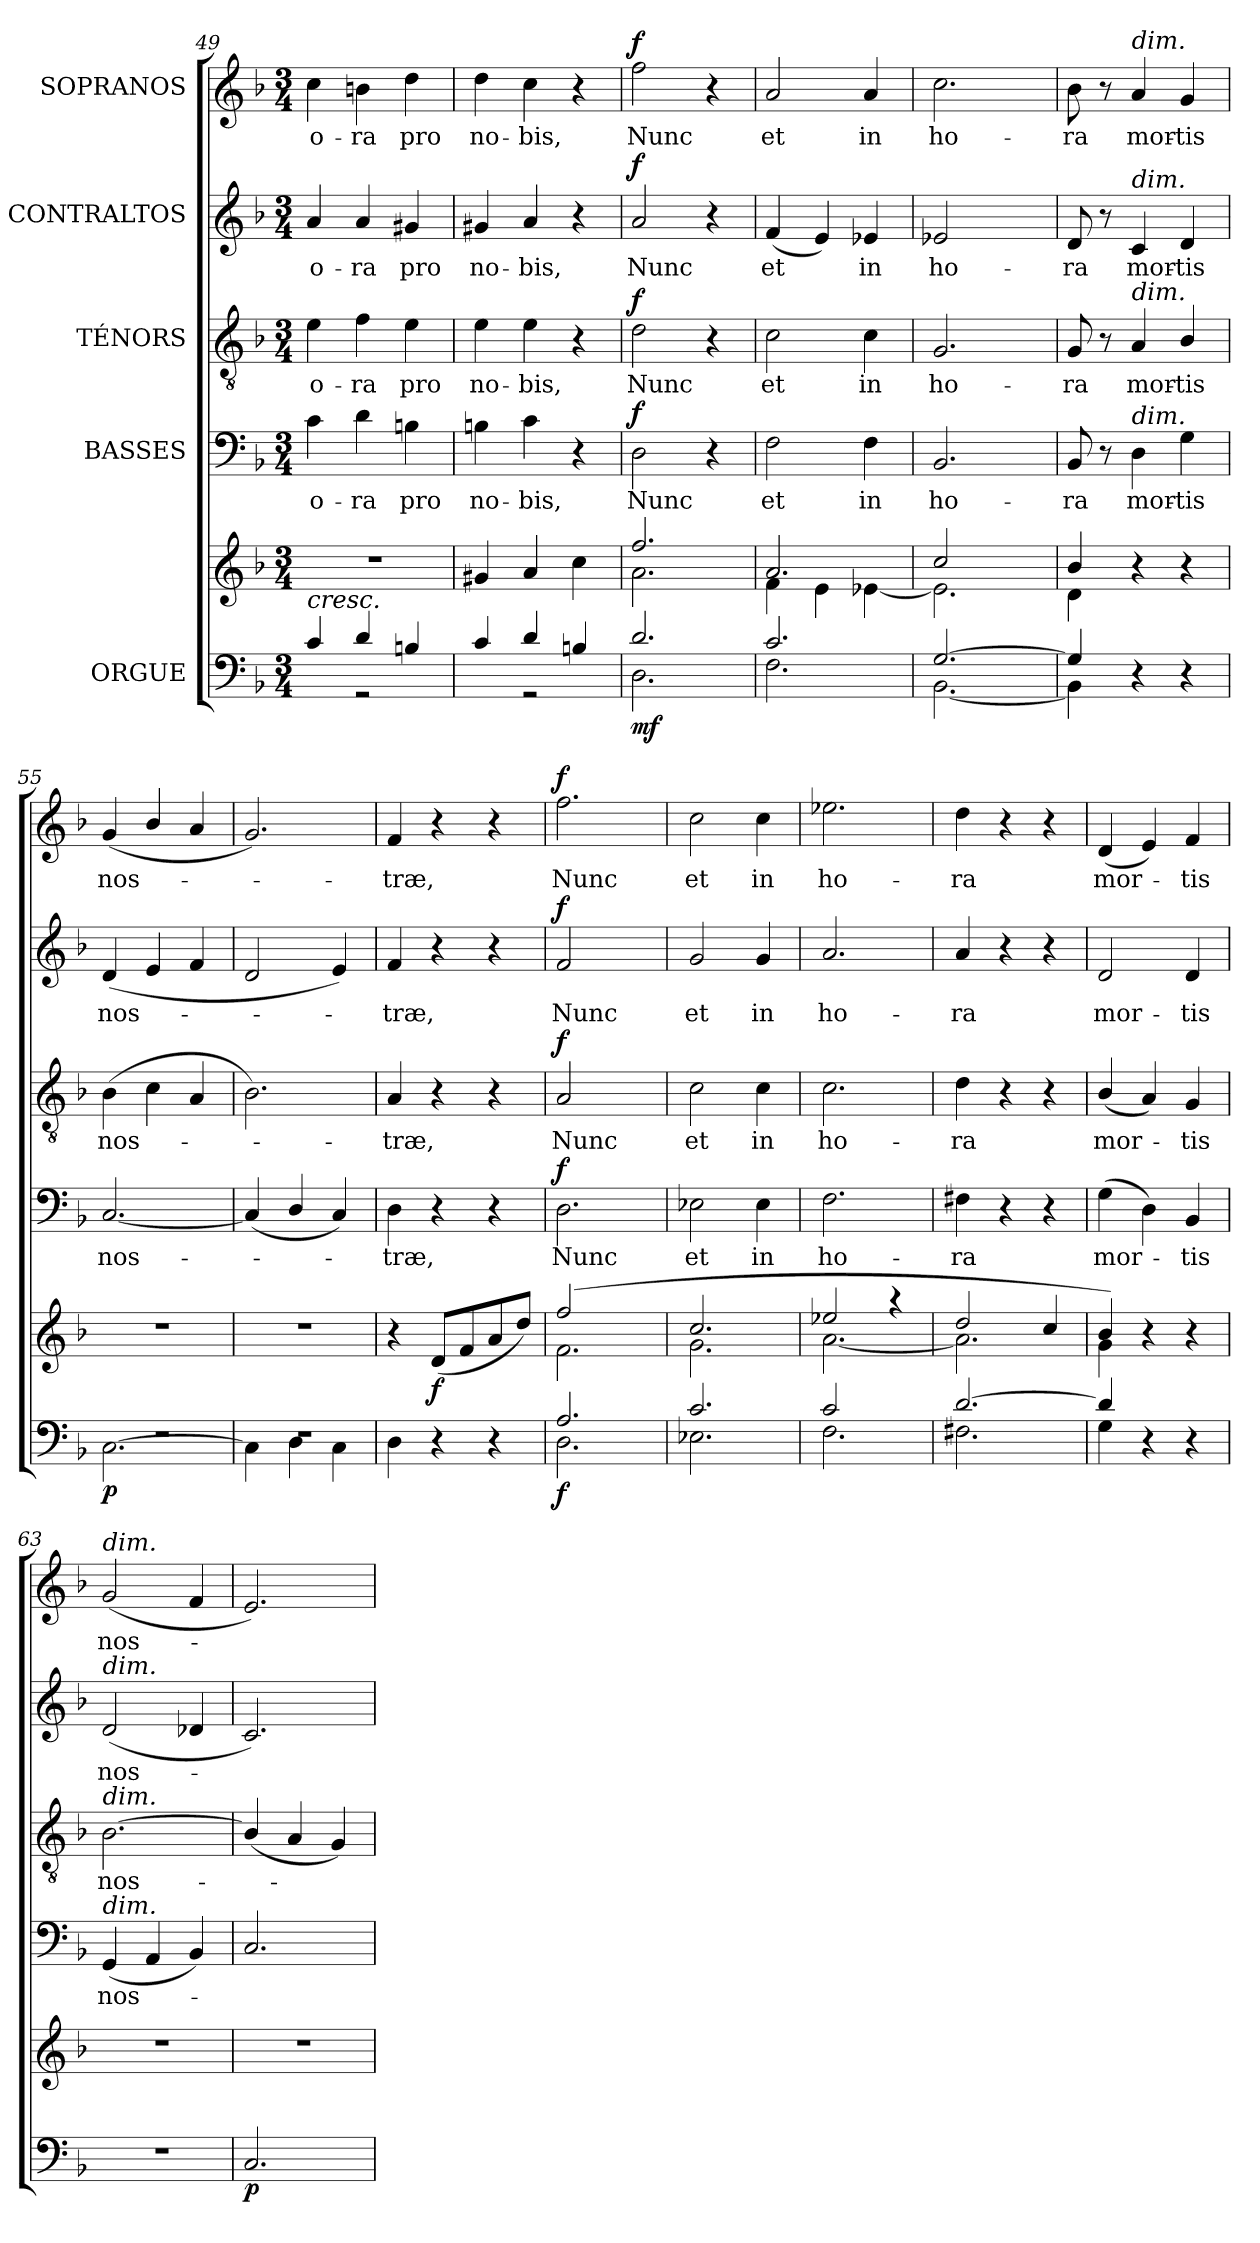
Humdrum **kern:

**kern	**kern	**dynam	**kern	**text	**dynam	**kern	**text	**dynam	**kern	**text	**dynam	**kern	**text	**dynam
*part5	*part5	*part5	*part4	*part4	*part4	*part3	*part3	*part3	*part2	*part2	*part2	*part1	*part1	*part1
*staff6	*staff5	*staff5/6	*staff4	*staff4	*staff4	*staff3	*staff3	*staff3	*staff2	*staff2	*staff2	*staff1	*staff1	*staff1
*I"ORGUE	*	*	*I"BASSES	*	*	*I"TÉNORS	*	*	*I"CONTRALTOS	*	*	*I"SOPRANOS	*	*
!!LO:PB:g=z
*clefF4	*clefG2	*	*clefF4	*	*	*clefGv2	*	*	*clefG2	*	*	*clefG2	*	*
*k[b-]	*k[b-]	*	*k[b-]	*	*	*k[b-]	*	*	*k[b-]	*	*	*k[b-]	*	*
*F:	*F:	*	*F:	*	*	*F:	*	*	*F:	*	*	*F:	*	*
*M3/4	*M3/4	*	*M3/4	*	*	*M3/4	*	*	*M3/4	*	*	*M3/4	*	*
=49	=49	=49	=49	=49	=49	=49	=49	=49	=49	=49	=49	=49	=49	=49
*^	*	*	*	*	*	*	*	*	*	*	*	*	*	*
!LO:TX:a:i:t=cresc.	!	!	!	!	!	!	!	!	!	!	!	!	!	!	!
!	!	!	!	!	!LO:LY:b	!	!	!LO:LY:b	!	!	!LO:LY:b	!	!	!LO:LY:b	!
4c/	4ryy	2.r	.	4c\	o-	.	4e\	o-	.	4a/	o-	.	4cc\	o-	.
!	!	!	!	!	!LO:LY:b	!	!	!LO:LY:b	!	!	!LO:LY:b	!	!	!LO:LY:b	!
4d/	2rGG	.	.	4d\	-ra	.	4f\	-ra	.	4a/	-ra	.	4bn\	-ra	.
!	!	!	!	!	!LO:LY:b	!	!	!LO:LY:b	!	!	!LO:LY:b	!	!	!LO:LY:b	!
4Bn/	.	.	.	4Bn\	pro	.	4e\	pro	.	4g#X/	pro	.	4dd\	pro	.
=50	=50	=50	=50	=50	=50	=50	=50	=50	=50	=50	=50	=50	=50	=50	=50
!	!	!	!	!	!LO:LY:b	!	!	!LO:LY:b	!	!	!LO:LY:b	!	!	!LO:LY:b	!
4c/	4ryy	4g#X/	.	4Bn\	no-	.	4e\	no-	.	4g#X/	no-	.	4dd\	no-	.
!	!	!	!	!	!LO:LY:b	!	!	!LO:LY:b	!	!	!LO:LY:b	!	!	!LO:LY:b	!
4d/	2rGG	4a/	.	4c\	-bis,	.	4e\	-bis,	.	4a/	-bis,	.	4cc\	-bis,	.
4Bn/	.	4cc\	.	4r	.	.	4r	.	.	4r	.	.	4r	.	.
=51	=51	=51	=51	=51	=51	=51	=51	=51	=51	=51	=51	=51	=51	=51	=51
*	*	*^	*	*	*	*	*	*	*	*	*	*	*	*	*
!	!	!	!	!LO:DY:b=2	!	!LO:LY:b	!LO:DY:b	!	!LO:LY:b	!LO:DY:b	!	!LO:LY:b	!LO:DY:b	!	!LO:LY:b	!LO:DY:b
2.d/	2.D\	2.ff/	2.a\	mf	2D\	Nunc	f	2d\	Nunc	f	2a/	Nunc	f	2ff\	Nunc	f
.	.	.	.	.	4r	.	.	4r	.	.	4r	.	.	4r	.	.
=52	=52	=52	=52	=52	=52	=52	=52	=52	=52	=52	=52	=52	=52	=52	=52	=52
!	!	!	!	!	!	!LO:LY:b	!	!	!LO:LY:b	!	!	!LO:LY:b	!	!	!LO:LY:b	!
2.c/	2.F\	2.a/	4f\	.	2F\	et	.	2c\	et	.	(<4f/	et	.	2a/	et	.
.	.	.	4e\	.	.	.	.	.	.	.	4e/)	.	.	.	.	.
!	!	!	!	!	!	!LO:LY:b	!	!	!LO:LY:b	!	!	!LO:LY:b	!	!	!LO:LY:b	!
.	.	.	[4e-X\	.	4F\	in	.	4c\	in	.	4e-X/	in	.	4a/	in	.
=53	=53	=53	=53	=53	=53	=53	=53	=53	=53	=53	=53	=53	=53	=53	=53	=53
!	!	!	!	!	!	!LO:LY:b	!	!	!LO:LY:b	!	!	!LO:LY:b	!	!	!LO:LY:b	!
[2.G/	[2.BB-\	2cc/	2.e-\]	.	2.BB-/	ho-	.	2.G/	ho-	.	2e-X/	ho-	.	2.cc\	ho-	.
.	.	4ryy	.	.	.	.	.	.	.	.	4ryy	.	.	.	.	.
=54	=54	=54	=54	=54	=54	=54	=54	=54	=54	=54	=54	=54	=54	=54	=54	=54
!	!	!	!	!	!	!LO:LY:b	!	!	!LO:LY:b	!	!	!LO:LY:b	!	!	!LO:LY:b	!
4G/]	4BB-\]	4b-/	4d\	.	8BB-/	-ra	.	8G/	-ra	.	8d/	-ra	.	8b-\	-ra	.
.	.	.	.	.	8r	.	.	8r	.	.	8r	.	.	8r	.	.
!	!	!	!	!	!	!	!	!	!	!	!	!	!	!LO:TX:a:i:t=dim.	!	!
!	!	!	!	!	!	!	!	!	!	!	!LO:TX:a:i:t=dim.	!	!	!	!	!
!	!	!	!	!	!	!	!	!LO:TX:a:i:t=dim.	!	!	!	!	!	!	!	!
!	!	!	!	!	!LO:TX:a:i:t=dim.	!	!	!	!	!	!	!	!	!	!	!
!	!	!	!	!	!	!LO:LY:b	!	!	!LO:LY:b	!	!	!LO:LY:b	!	!	!LO:LY:b	!
4r	2ryy	4r	2ryy	.	4D\	mor-	.	4A/	mor-	.	4c/	mor-	.	4a/	mor-	.
!	!	!	!	!	!	!LO:LY:b	!	!	!LO:LY:b	!	!	!LO:LY:b	!	!	!LO:LY:b	!
4r	.	4r	.	.	4G\	-tis	.	4B-/	-tis	.	4d/	-tis	.	4g/	-tis	.
*	*	*v	*v	*	*	*	*	*	*	*	*	*	*	*	*	*
!!LO:PB:g=z
=55	=55	=55	=55	=55	=55	=55	=55	=55	=55	=55	=55	=55	=55	=55	=55
!	!	!	!LO:DY:b=2	!	!LO:LY:b	!	!	!LO:LY:b	!	!	!LO:LY:b	!	!	!LO:LY:b	!
[2.C\	2.rF	2.r	p	[2.C/	nos-	.	(>4B-\	nos-	.	(>4d/	nos-	.	(<4g/	nos-	.
.	.	.	.	.	.	.	4c\	.	.	4e/	.	.	4b-/	.	.
.	.	.	.	.	.	.	4A/	.	.	4f/	.	.	4a/	.	.
=56	=56	=56	=56	=56	=56	=56	=56	=56	=56	=56	=56	=56	=56	=56	=56
4C\]	2.rF	2.r	.	(<4C/]	.	.	2.B-\)	.	.	2d/	.	.	2.g/)	.	.
4D\	.	.	.	4D/	.	.	.	.	.	.	.	.	.	.	.
4C\	.	.	.	4C/)	.	.	.	.	.	4e/)	.	.	.	.	.
*v	*v	*	*	*	*	*	*	*	*	*	*	*	*	*	*
=57	=57	=57	=57	=57	=57	=57	=57	=57	=57	=57	=57	=57	=57	=57
!	!	!	!	!LO:LY:b	!	!	!LO:LY:b	!	!	!LO:LY:b	!	!	!LO:LY:b	!
4D\	4r	.	4D\	-træ,	.	4A/	-træ,	.	4f/	-træ,	.	4f/	-træ,	.
!	!	!LO:DY:b	!	!	!	!	!	!	!	!	!	!	!	!
4r	(<8d/L	f	4r	.	.	4r	.	.	4r	.	.	4r	.	.
.	8f/	.	.	.	.	.	.	.	.	.	.	.	.	.
4r	8a/	.	4r	.	.	4r	.	.	4r	.	.	4r	.	.
.	8dd/J)	.	.	.	.	.	.	.	.	.	.	.	.	.
=58	=58	=58	=58	=58	=58	=58	=58	=58	=58	=58	=58	=58	=58	=58
*^	*^	*	*	*	*	*	*	*	*	*	*	*	*	*
!	!	!	!	!LO:DY:b=2	!	!LO:LY:b	!LO:DY:b	!	!LO:LY:b	!LO:DY:b	!	!LO:LY:b	!LO:DY:b	!	!LO:LY:b	!LO:DY:b
2.A/	2.D\	(>2ff/	2.f\	f	2.D\	Nunc	f	2A/	Nunc	f	2f/	Nunc	f	2.ff\	Nunc	f
.	.	4ryy	.	.	.	.	.	4ryy	.	.	4ryy	.	.	.	.	.
=59	=59	=59	=59	=59	=59	=59	=59	=59	=59	=59	=59	=59	=59	=59	=59	=59
!	!	!	!	!	!	!LO:LY:b	!	!	!LO:LY:b	!	!	!LO:LY:b	!	!	!LO:LY:b	!
2.c/	2.E-X\	2.cc/	2.g\	.	2E-X\	et	.	2c\	et	.	2g/	et	.	2cc\	et	.
!	!	!	!	!	!	!LO:LY:b	!	!	!LO:LY:b	!	!	!LO:LY:b	!	!	!LO:LY:b	!
.	.	.	.	.	4E-\	in	.	4c\	in	.	4g/	in	.	4cc\	in	.
!!LO:PB:g=z
=60	=60	=60	=60	=60	=60	=60	=60	=60	=60	=60	=60	=60	=60	=60	=60	=60
!	!	!	!	!	!	!LO:LY:b	!	!	!LO:LY:b	!	!	!LO:LY:b	!	!	!LO:LY:b	!
2c/	2.F\	2ee-X/	[2.a\	.	2.F\	ho-	.	2.c\	ho-	.	2.a/	ho-	.	2.ee-X\	ho-	.
4ryy	.	4raa	.	.	.	.	.	.	.	.	.	.	.	.	.	.
=61	=61	=61	=61	=61	=61	=61	=61	=61	=61	=61	=61	=61	=61	=61	=61	=61
!	!	!	!	!	!	!LO:LY:b	!	!	!LO:LY:b	!	!	!LO:LY:b	!	!	!LO:LY:b	!
[2.d/	2.F#X\	2dd/	2.a\]	.	4F#X\	-ra	.	4d\	-ra	.	4a/	-ra	.	4dd\	-ra	.
.	.	.	.	.	4r	.	.	4r	.	.	4r	.	.	4r	.	.
.	.	4cc/	.	.	4r	.	.	4r	.	.	4r	.	.	4r	.	.
=62	=62	=62	=62	=62	=62	=62	=62	=62	=62	=62	=62	=62	=62	=62	=62	=62
!	!	!	!	!	!	!LO:LY:b	!	!	!LO:LY:b	!	!	!LO:LY:b	!	!	!LO:LY:b	!
4d/]	4G\	4b-/)	4g\	.	(>4G\	mor-	.	(<4B-/	mor-	.	2d/	mor-	.	(<4d/	mor-	.
4r	2ryy	4r	2ryy	.	4D\)	.	.	4A/)	.	.	.	.	.	4e/)	.	.
!	!	!	!	!	!	!LO:LY:b	!	!	!LO:LY:b	!	!	!LO:LY:b	!	!	!LO:LY:b	!
4r	.	4r	.	.	4BB-/	-tis	.	4G/	-tis	.	4d/	-tis	.	4f/	-tis	.
*v	*v	*	*	*	*	*	*	*	*	*	*	*	*	*	*	*
*	*v	*v	*	*	*	*	*	*	*	*	*	*	*	*	*
=63	=63	=63	=63	=63	=63	=63	=63	=63	=63	=63	=63	=63	=63	=63
!	!	!	!	!	!	!	!	!	!	!	!	!LO:TX:a:i:t=dim.	!	!
!	!	!	!	!	!	!	!	!	!LO:TX:a:i:t=dim.	!	!	!	!	!
!	!	!	!	!	!	!LO:TX:a:i:t=dim.	!	!	!	!	!	!	!	!
!	!	!	!LO:TX:a:i:t=dim.	!	!	!	!	!	!	!	!	!	!	!
!	!	!	!	!LO:LY:b	!	!	!LO:LY:b	!	!	!LO:LY:b	!	!	!LO:LY:b	!
2.r	2.r	.	(<4GG/	nos-	.	[2.B-\	nos-	.	(<2d/	nos-	.	(<2g/	nos-	.
.	.	.	4AA/	.	.	.	.	.	.	.	.	.	.	.
.	.	.	4BB-/)	.	.	.	.	.	4d-X/	.	.	4f/	.	.
=64	=64	=64	=64	=64	=64	=64	=64	=64	=64	=64	=64	=64	=64	=64
!	!	!LO:DY:b=2	!	!	!	!	!	!	!	!	!	!	!	!
2.C/	2.r	p	2.C/	.	.	(<4B-/]	.	.	2.c/)	.	.	2.e/)	.	.
.	.	.	.	.	.	4A/	.	.	.	.	.	.	.	.
.	.	.	.	.	.	4G/)	.	.	.	.	.	.	.	.
=	=	=	=	=	=	=	=	=	=	=	=	=	=	=
*-	*-	*-	*-	*-	*-	*-	*-	*-	*-	*-	*-	*-	*-	*-
